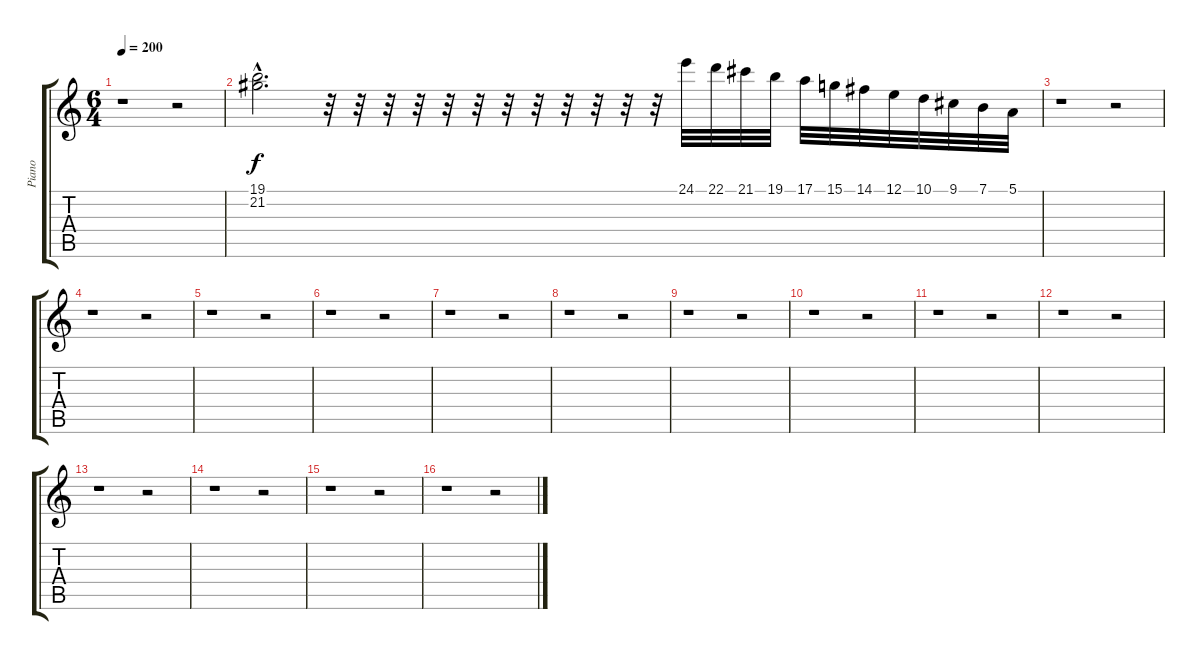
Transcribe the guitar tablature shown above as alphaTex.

\track ("Piano" "Piano") {instrument brightacousticpiano}
\staff {score tabs}
\tuning (E4 B3 G3 D3 A2 E2) {hide}
\ts (6 4)
\tempo 200
\clef g2
\ks c
r.1{dy f} r.2 |
(19.1{hac} 21.2{hac}).2{d} r.32 r.32 r.32 r.32 r.32 r.32 r.32 r.32 r.32 r.32 r.32 r.32 24.1.32 22.1.32 21.1.32 19.1.32 17.1.32 15.1.32 14.1.32 12.1.32 10.1.32 9.1.32 7.1.32 5.1.32 |
r.1 r.2 |
r.1 r.2 |
r.1 r.2 |
r.1 r.2 |
r.1 r.2 |
r.1 r.2 |
r.1 r.2 |
r.1 r.2 |
r.1 r.2 |
r.1 r.2 |
r.1 r.2 |
r.1 r.2 |
r.1 r.2 |
r.1 r.2
